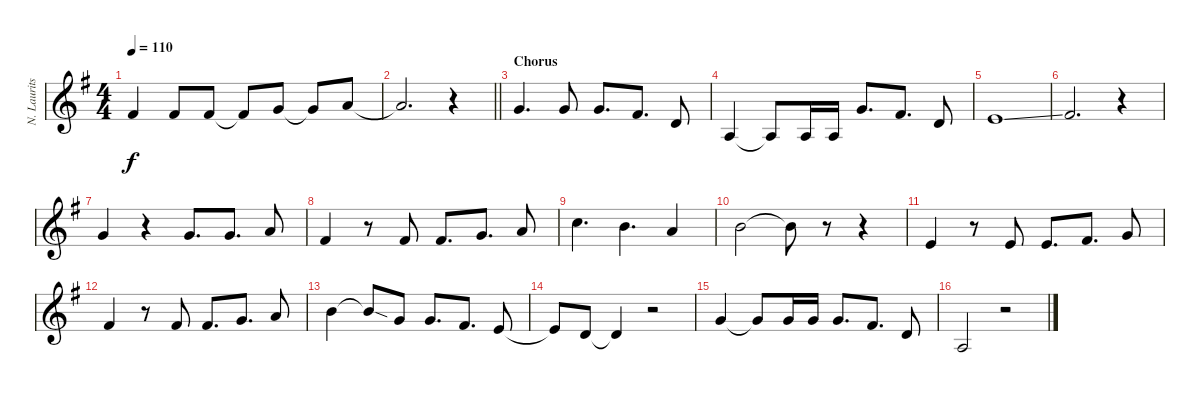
\track ("N. Lauritsen (Lead Vocals)" "N. Laurits") {instrument violin}
\staff {score}
\tuning (E4 B3 G3 D3 A2 E2) {hide}
\ts (4 4)
\tempo 110
\clef g2
\ks eminor
7.2.4{dy f} 7.2.8 7.2.8 7.2{t}.8 8.2.8 8.2{t}.8 10.2.8 |
\barLineRight lightlight
10.2{t}.2{d} r.4 |
\section ("" "Chorus")
8.2.4{d} 8.2.8 8.2.8{d} 7.2.8{d} 7.3.8 |
7.4.4 7.4{t}.8 7.4.16 7.4.16 8.2.8{d} 7.2.8{d} 7.3.8 |
9.3{ss}.1 |
11.3.2{d} r.4 |
12.3.4 r.4 12.3.8{d} 12.3.8{d} 14.3.8 |
11.3.4 r.8 11.3.8 11.3.8{d} 12.3.8{d} 14.3.8 |
13.2.4{d} 12.2.4{d} 10.2.4 |
12.2.2 12.2{t}.8 r.8 r.4 |
9.3.4 r.8 9.3.8 9.3.8{d} 11.3.8{d} 12.3.8 |
11.3.4 r.8 11.3.8 11.3.8{d} 12.3.8{d} 14.3.8 |
12.2.4 12.2{sod t}.8 12.3.8 12.3.8{d} 11.3.8{d} 9.3.8 |
9.3{t}.8 7.3.8 7.3{t}.4 r.2 |
12.3.4 12.3{t}.8 12.3.16 12.3.16 12.3.8{d} 11.3.8{d} 7.3.8 |
7.4.2 r.2
